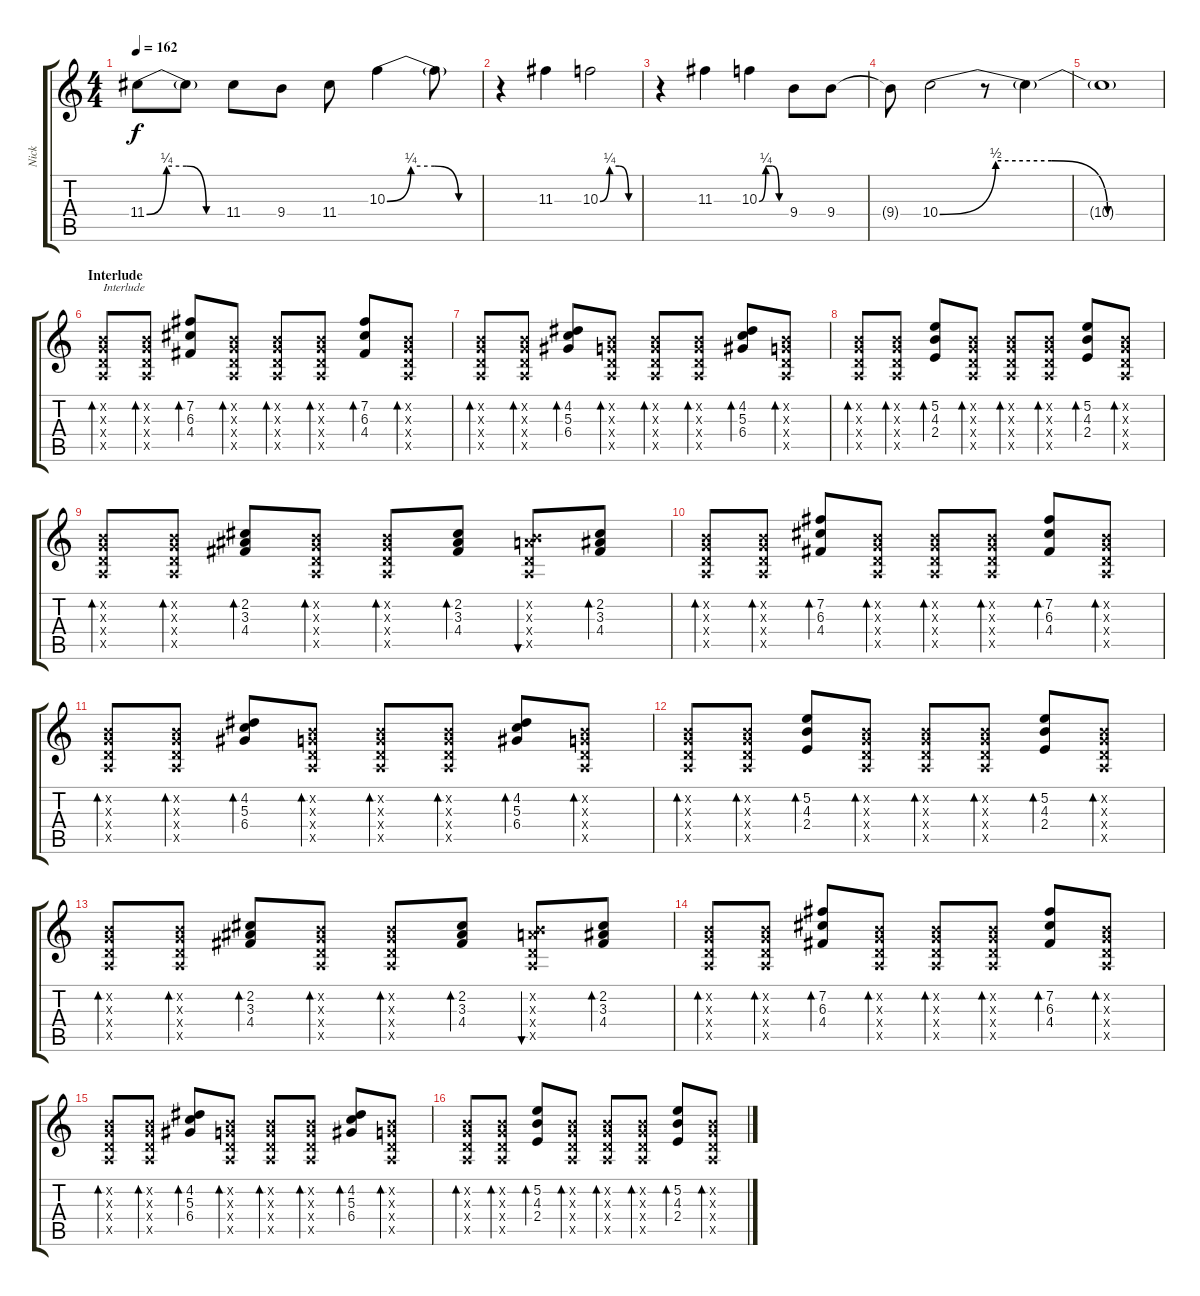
\track ("Nick" "Nick") {instrument distortionguitar}
\staff {score tabs}
\tuning (E4 B3 G3 D3 A2 E2) {hide}
\ts (4 4)
\tempo 162
\clef g2
\ks c
11.4{be (custom 0 0 15 1 30 1 45 0 60 0)}.8{dy f} 11.4{t}.8 11.4.8 9.4.8 11.4.8 10.3{be (custom 0 0 15 1 30 1 45 0 60 0)}.4 10.3{t}.8 |
r.4 11.3.4 10.3{be (custom 0 0 15 1 30 1 45 0 60 0)}.2 |
r.4 11.3.4 10.3{be (custom 0 0 15 1 30 1 45 0 60 0)}.4 9.4.8 9.4.8 |
9.4{t}.8 10.4{be (custom 0 0 15 2 30 2 45 0 60 0)}.2 r.8 10.4{t}.4 |
10.4{t}.1 |
\section ("" "Interlude")
(0.2{x} 0.3{x} 0.4{x} 0.5{x}).8{bd 30 txt "Interlude "} (0.2{x} 0.3{x} 0.4{x} 0.5{x}).8{bd 30} (7.2 6.3 4.4).8{bd 60} (0.2{x} 0.3{x} 0.4{x} 0.5{x}).8{bd 30} (0.2{x} 0.3{x} 0.4{x} 0.5{x}).8{bd 30} (0.2{x} 0.3{x} 0.4{x} 0.5{x}).8{bd 30} (7.2 6.3 4.4).8{bd 60} (0.2{x} 0.3{x} 0.4{x} 0.5{x}).8{bd 30} |
(0.2{x} 0.3{x} 0.4{x} 0.5{x}).8{bd 30} (0.2{x} 0.3{x} 0.4{x} 0.5{x}).8{bd 30} (4.2 5.3 6.4).8{bd 60} (0.2{x} 0.3{x} 0.4{x} 0.5{x}).8{bd 30} (0.2{x} 0.3{x} 0.4{x} 0.5{x}).8{bd 30} (0.2{x} 0.3{x} 0.4{x} 0.5{x}).8{bd 30} (4.2 5.3 6.4).8{bd 60} (0.2{x} 0.3{x} 0.4{x} 0.5{x}).8{bd 30} |
(0.2{x} 0.3{x} 0.4{x} 0.5{x}).8{bd 30} (0.2{x} 0.3{x} 0.4{x} 0.5{x}).8{bd 30} (5.2 4.3 2.4).8{bd 60} (0.2{x} 0.3{x} 0.4{x} 0.5{x}).8{bd 30} (0.2{x} 0.3{x} 0.4{x} 0.5{x}).8{bd 30} (0.2{x} 0.3{x} 0.4{x} 0.5{x}).8{bd 30} (5.2 4.3 2.4).8{bd 60} (0.2{x} 0.3{x} 0.4{x} 0.5{x}).8{bd 30} |
(0.2{x} 0.3{x} 0.4{x} 0.5{x}).8{bd 30} (0.2{x} 0.3{x} 0.4{x} 0.5{x}).8{bd 30} (2.2 3.3 4.4).8{bd 60} (0.2{x} 0.3{x} 0.4{x} 0.5{x}).8{bd 30} (0.2{x} 0.3{x} 0.4{x} 0.5{x}).8{bd 30} (2.2 3.3 4.4).8{bd 30} (0.2{x} 2.3{x} 0.4{x} 0.5{x}).8{bu 30} (2.2 3.3 4.4).8{bd 30} |
(0.2{x} 0.3{x} 0.4{x} 0.5{x}).8{bd 30} (0.2{x} 0.3{x} 0.4{x} 0.5{x}).8{bd 30} (7.2 6.3 4.4).8{bd 60} (0.2{x} 0.3{x} 0.4{x} 0.5{x}).8{bd 30} (0.2{x} 0.3{x} 0.4{x} 0.5{x}).8{bd 30} (0.2{x} 0.3{x} 0.4{x} 0.5{x}).8{bd 30} (7.2 6.3 4.4).8{bd 60} (0.2{x} 0.3{x} 0.4{x} 0.5{x}).8{bd 30} |
(0.2{x} 0.3{x} 0.4{x} 0.5{x}).8{bd 30} (0.2{x} 0.3{x} 0.4{x} 0.5{x}).8{bd 30} (4.2 5.3 6.4).8{bd 60} (0.2{x} 0.3{x} 0.4{x} 0.5{x}).8{bd 30} (0.2{x} 0.3{x} 0.4{x} 0.5{x}).8{bd 30} (0.2{x} 0.3{x} 0.4{x} 0.5{x}).8{bd 30} (4.2 5.3 6.4).8{bd 60} (0.2{x} 0.3{x} 0.4{x} 0.5{x}).8{bd 30} |
(0.2{x} 0.3{x} 0.4{x} 0.5{x}).8{bd 30} (0.2{x} 0.3{x} 0.4{x} 0.5{x}).8{bd 30} (5.2 4.3 2.4).8{bd 60} (0.2{x} 0.3{x} 0.4{x} 0.5{x}).8{bd 30} (0.2{x} 0.3{x} 0.4{x} 0.5{x}).8{bd 30} (0.2{x} 0.3{x} 0.4{x} 0.5{x}).8{bd 30} (5.2 4.3 2.4).8{bd 60} (0.2{x} 0.3{x} 0.4{x} 0.5{x}).8{bd 30} |
(0.2{x} 0.3{x} 0.4{x} 0.5{x}).8{bd 30} (0.2{x} 0.3{x} 0.4{x} 0.5{x}).8{bd 30} (2.2 3.3 4.4).8{bd 60} (0.2{x} 0.3{x} 0.4{x} 0.5{x}).8{bd 30} (0.2{x} 0.3{x} 0.4{x} 0.5{x}).8{bd 30} (2.2 3.3 4.4).8{bd 30} (0.2{x} 2.3{x} 0.4{x} 0.5{x}).8{bu 30} (2.2 3.3 4.4).8{bd 30} |
(0.2{x} 0.3{x} 0.4{x} 0.5{x}).8{bd 30} (0.2{x} 0.3{x} 0.4{x} 0.5{x}).8{bd 30} (7.2 6.3 4.4).8{bd 60} (0.2{x} 0.3{x} 0.4{x} 0.5{x}).8{bd 30} (0.2{x} 0.3{x} 0.4{x} 0.5{x}).8{bd 30} (0.2{x} 0.3{x} 0.4{x} 0.5{x}).8{bd 30} (7.2 6.3 4.4).8{bd 60} (0.2{x} 0.3{x} 0.4{x} 0.5{x}).8{bd 30} |
(0.2{x} 0.3{x} 0.4{x} 0.5{x}).8{bd 30} (0.2{x} 0.3{x} 0.4{x} 0.5{x}).8{bd 30} (4.2 5.3 6.4).8{bd 60} (0.2{x} 0.3{x} 0.4{x} 0.5{x}).8{bd 30} (0.2{x} 0.3{x} 0.4{x} 0.5{x}).8{bd 30} (0.2{x} 0.3{x} 0.4{x} 0.5{x}).8{bd 30} (4.2 5.3 6.4).8{bd 60} (0.2{x} 0.3{x} 0.4{x} 0.5{x}).8{bd 30} |
(0.2{x} 0.3{x} 0.4{x} 0.5{x}).8{bd 30} (0.2{x} 0.3{x} 0.4{x} 0.5{x}).8{bd 30} (5.2 4.3 2.4).8{bd 60} (0.2{x} 0.3{x} 0.4{x} 0.5{x}).8{bd 30} (0.2{x} 0.3{x} 0.4{x} 0.5{x}).8{bd 30} (0.2{x} 0.3{x} 0.4{x} 0.5{x}).8{bd 30} (5.2 4.3 2.4).8{bd 60} (0.2{x} 0.3{x} 0.4{x} 0.5{x}).8{bd 30}
